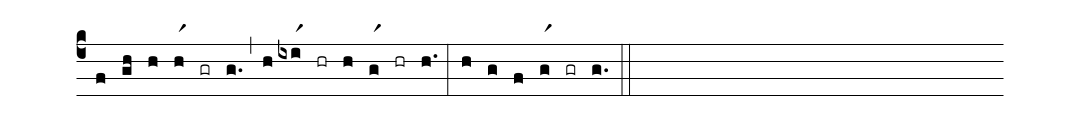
%%
(c4)
(f) (gh)
(h) (hr1) (gr) (g.) (,)
(h) (ixir1) (hr) (h) (gr1) (hr) (h.) (:)
(h) (g) (f) (gr1) (gr) (g.) (::)
